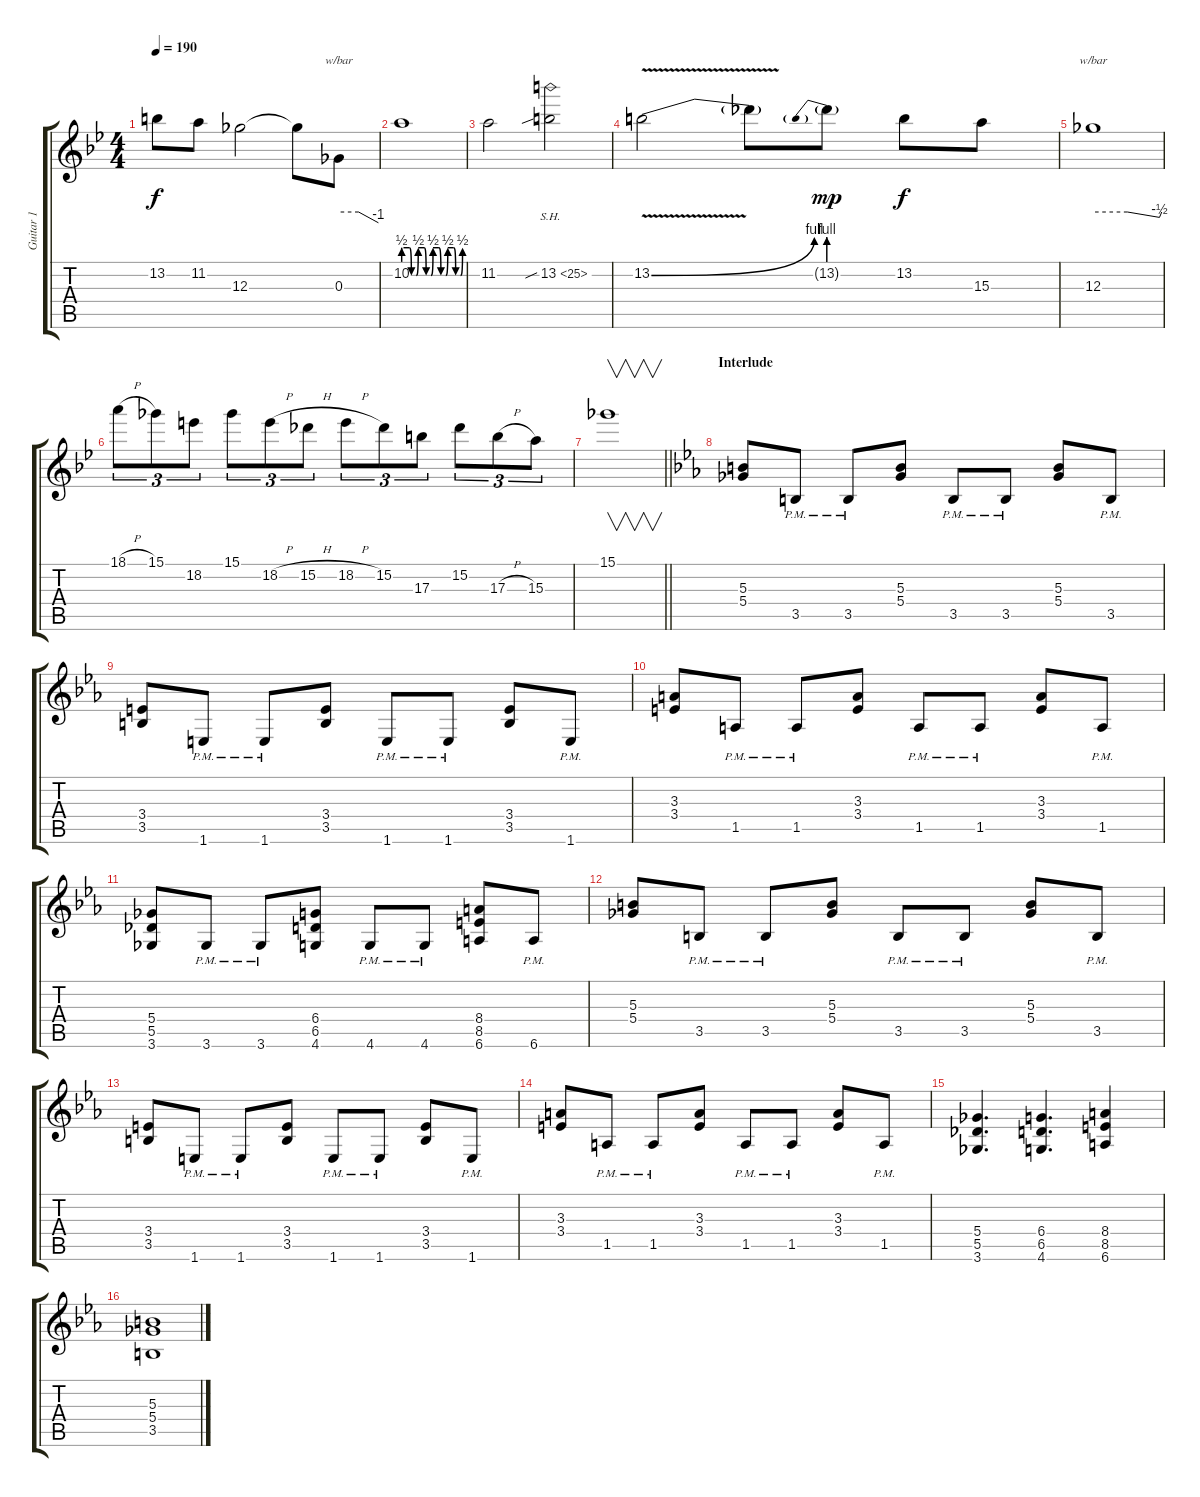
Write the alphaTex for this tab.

\track ("Guitar 1" "Guitar 1") {instrument distortionguitar}
\staff {score tabs}
\tuning (Eb4 Bb3 Gb3 Db3 Ab2 Eb2) {hide}
\ts (4 4)
\tempo 190
\clef g2
\ks gminor
13.2{t}.8{dy f} 11.2.8 12.3.2 12.3{t}.8 0.3.8{tbe (custom default 0 0 30 0 60 -4)} |
10.2{be (custom 0 2 6 2 8 0 13 0 15 2 21 2 23 0 28 0 30 2 36 2 38 0 43 0 45 2 51 2 53 0 58 0 60 2)}.1 |
11.2.2 13.2{sh 12 sib}.2 |
13.2{be (bend 0 0 60 4) v}.2 13.2{t}.8 13.2{be (prebend 0 4 60 4) g}.8{dy mp} 13.2.8{dy f} 15.3.8 |
12.3.1{tbe (custom default 0 0 30 0 58 -2 60 0)} |
18.1{h}.8{tu (3 2)} 15.1.8{tu (3 2)} 18.2.8{tu (3 2)} 15.1.8{tu (3 2)} 18.2{h}.8{tu (3 2)} 15.2{h}.8{tu (3 2)} 18.2{h}.8{tu (3 2)} 15.2.8{tu (3 2)} 17.3.8{tu (3 2)} 15.2.8{tu (3 2)} 17.3{h}.8{tu (3 2)} 15.3.8{tu (3 2)} |
\barLineRight lightlight
15.1.1{v} |
\section ("" "Interlude")
\ks cminor
(5.3 5.4).8 3.5{pm}.8 3.5{pm}.8 (5.3 5.4).8 3.5{pm}.8 3.5{pm}.8 (5.3 5.4).8 3.5{pm}.8 |
(3.4 3.5).8 1.6{pm}.8 1.6{pm}.8 (3.4 3.5).8 1.6{pm}.8 1.6{pm}.8 (3.4 3.5).8 1.6{pm}.8 |
(3.3 3.4).8 1.5{pm}.8 1.5{pm}.8 (3.3 3.4).8 1.5{pm}.8 1.5{pm}.8 (3.3 3.4).8 1.5{pm}.8 |
(5.4 5.5 3.6).8 3.6{pm}.8 3.6{pm}.8 (6.4 6.5 4.6).8 4.6{pm}.8 4.6{pm}.8 (8.4 8.5 6.6).8 6.6{pm}.8 |
(5.3 5.4).8 3.5{pm}.8 3.5{pm}.8 (5.3 5.4).8 3.5{pm}.8 3.5{pm}.8 (5.3 5.4).8 3.5{pm}.8 |
(3.4 3.5).8 1.6{pm}.8 1.6{pm}.8 (3.4 3.5).8 1.6{pm}.8 1.6{pm}.8 (3.4 3.5).8 1.6{pm}.8 |
(3.3 3.4).8 1.5{pm}.8 1.5{pm}.8 (3.3 3.4).8 1.5{pm}.8 1.5{pm}.8 (3.3 3.4).8 1.5{pm}.8 |
(5.4 5.5 3.6).4{d} (6.4 6.5 4.6).4{d} (8.4 8.5 6.6).4 |
(5.3 5.4 3.5).1
